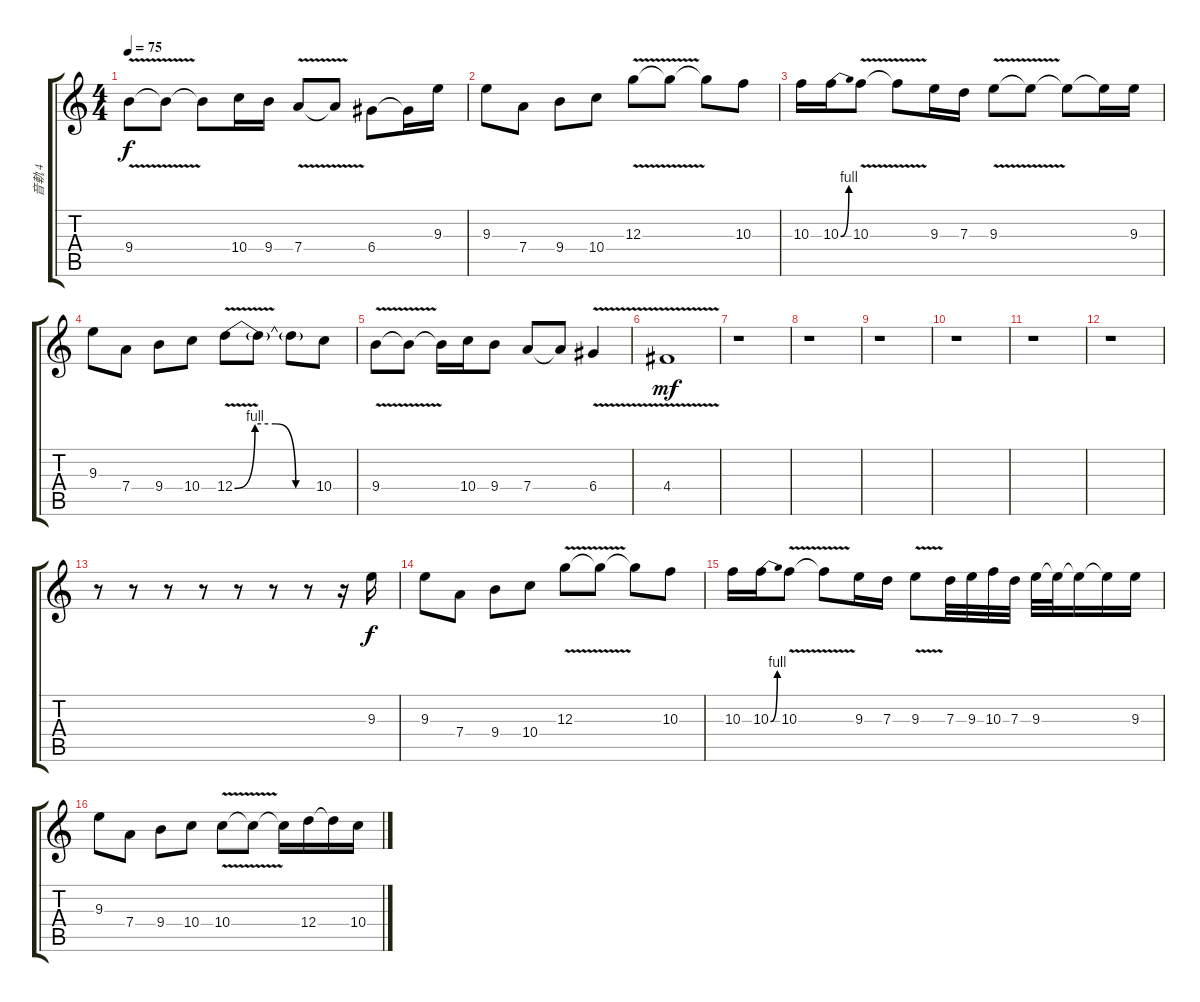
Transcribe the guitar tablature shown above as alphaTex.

\track ("音軌 4" "音軌 4") {instrument overdrivenguitar}
\staff {score tabs}
\tuning (E4 B3 G3 D3 A2 E2) {hide}
\ts (4 4)
\tempo 75
\clef g2
\ks c
9.4{v}.8{dy f} 9.4{t}.8 9.4{t}.8 10.4.16 9.4.16 7.4{v}.8 7.4{t}.8 6.4.8 6.4{t}.16 9.3.16 |
9.3.8 7.4.8 9.4.8 10.4.8 12.3{v}.8 12.3{t}.8 12.3{t}.8 10.3.8 |
10.3.16 10.3{be (bend 0 0 60 4)}.16 10.3{v}.8 10.3{t}.8 9.3.16 7.3.16 9.3{v}.8 9.3{t}.8 9.3{t}.8 9.3{t}.16 9.3.16 |
9.3.8 7.4.8 9.4.8 10.4.8 12.4{be (custom 0 0 15 4 30 4 45 0 60 0) v}.8 12.4{t}.8 12.4{t}.8 10.4.8 |
9.4{v}.8 9.4{t}.8 9.4{t}.16 10.4.16 9.4.8 7.4.8 7.4{t}.8 6.4{v}.4 |
4.4{v}.1{dy mf} |
r.1 |
r.1 |
r.1 |
r.1 |
r.1 |
r.1 |
r.8 r.8 r.8 r.8 r.8 r.8 r.8 r.16 9.3.16{dy f} |
9.3.8 7.4.8 9.4.8 10.4.8 12.3{v}.8 12.3{t}.8 12.3{t}.8 10.3.8 |
10.3.16 10.3{be (bend 0 0 60 4)}.16 10.3{v}.8 10.3{t}.8 9.3.16 7.3.16 9.3{v}.8 7.3.32 9.3.32 10.3.32 7.3.32 9.3.32 9.3{t}.32 9.3{t}.16 9.3{t}.16 9.3.16 |
9.3.8 7.4.8 9.4.8 10.4.8 10.4{v}.8 10.4{t}.8 10.4{t}.16 12.4.16 12.4{t}.16 10.4.16
